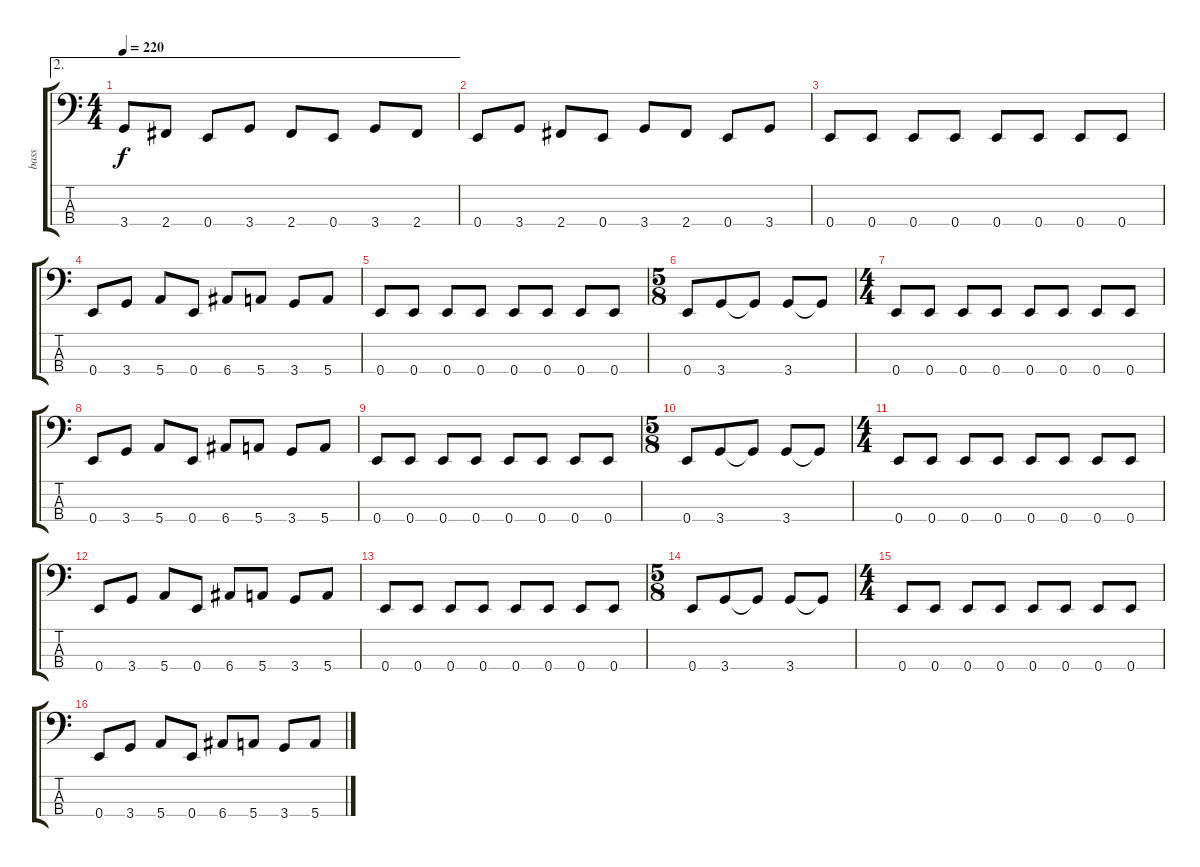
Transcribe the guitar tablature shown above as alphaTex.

\track ("bass" "bass") {instrument electricbassfinger}
\staff {score tabs}
\tuning (G2 D2 A1 E1) {hide}
\ae 2
\ts (4 4)
\tempo 220
\clef f4
\ks c
3.4.8{dy f} 2.4.8 0.4.8 3.4.8 2.4.8 0.4.8 3.4.8 2.4.8 |
0.4.8 3.4.8 2.4.8 0.4.8 3.4.8 2.4.8 0.4.8 3.4.8 |
0.4.8 0.4.8 0.4.8 0.4.8 0.4.8 0.4.8 0.4.8 0.4.8 |
0.4.8 3.4.8 5.4.8 0.4.8 6.4.8 5.4.8 3.4.8 5.4.8 |
0.4.8 0.4.8 0.4.8 0.4.8 0.4.8 0.4.8 0.4.8 0.4.8 |
\ts (5 8)
0.4.8 3.4.8 3.4{t}.8 3.4.8 3.4{t}.8 |
\ts (4 4)
0.4.8 0.4.8 0.4.8 0.4.8 0.4.8 0.4.8 0.4.8 0.4.8 |
0.4.8 3.4.8 5.4.8 0.4.8 6.4.8 5.4.8 3.4.8 5.4.8 |
0.4.8 0.4.8 0.4.8 0.4.8 0.4.8 0.4.8 0.4.8 0.4.8 |
\ts (5 8)
0.4.8 3.4.8 3.4{t}.8 3.4.8 3.4{t}.8 |
\ts (4 4)
0.4.8 0.4.8 0.4.8 0.4.8 0.4.8 0.4.8 0.4.8 0.4.8 |
0.4.8 3.4.8 5.4.8 0.4.8 6.4.8 5.4.8 3.4.8 5.4.8 |
0.4.8 0.4.8 0.4.8 0.4.8 0.4.8 0.4.8 0.4.8 0.4.8 |
\ts (5 8)
0.4.8 3.4.8 3.4{t}.8 3.4.8 3.4{t}.8 |
\ts (4 4)
0.4.8 0.4.8 0.4.8 0.4.8 0.4.8 0.4.8 0.4.8 0.4.8 |
0.4.8 3.4.8 5.4.8 0.4.8 6.4.8 5.4.8 3.4.8 5.4.8
